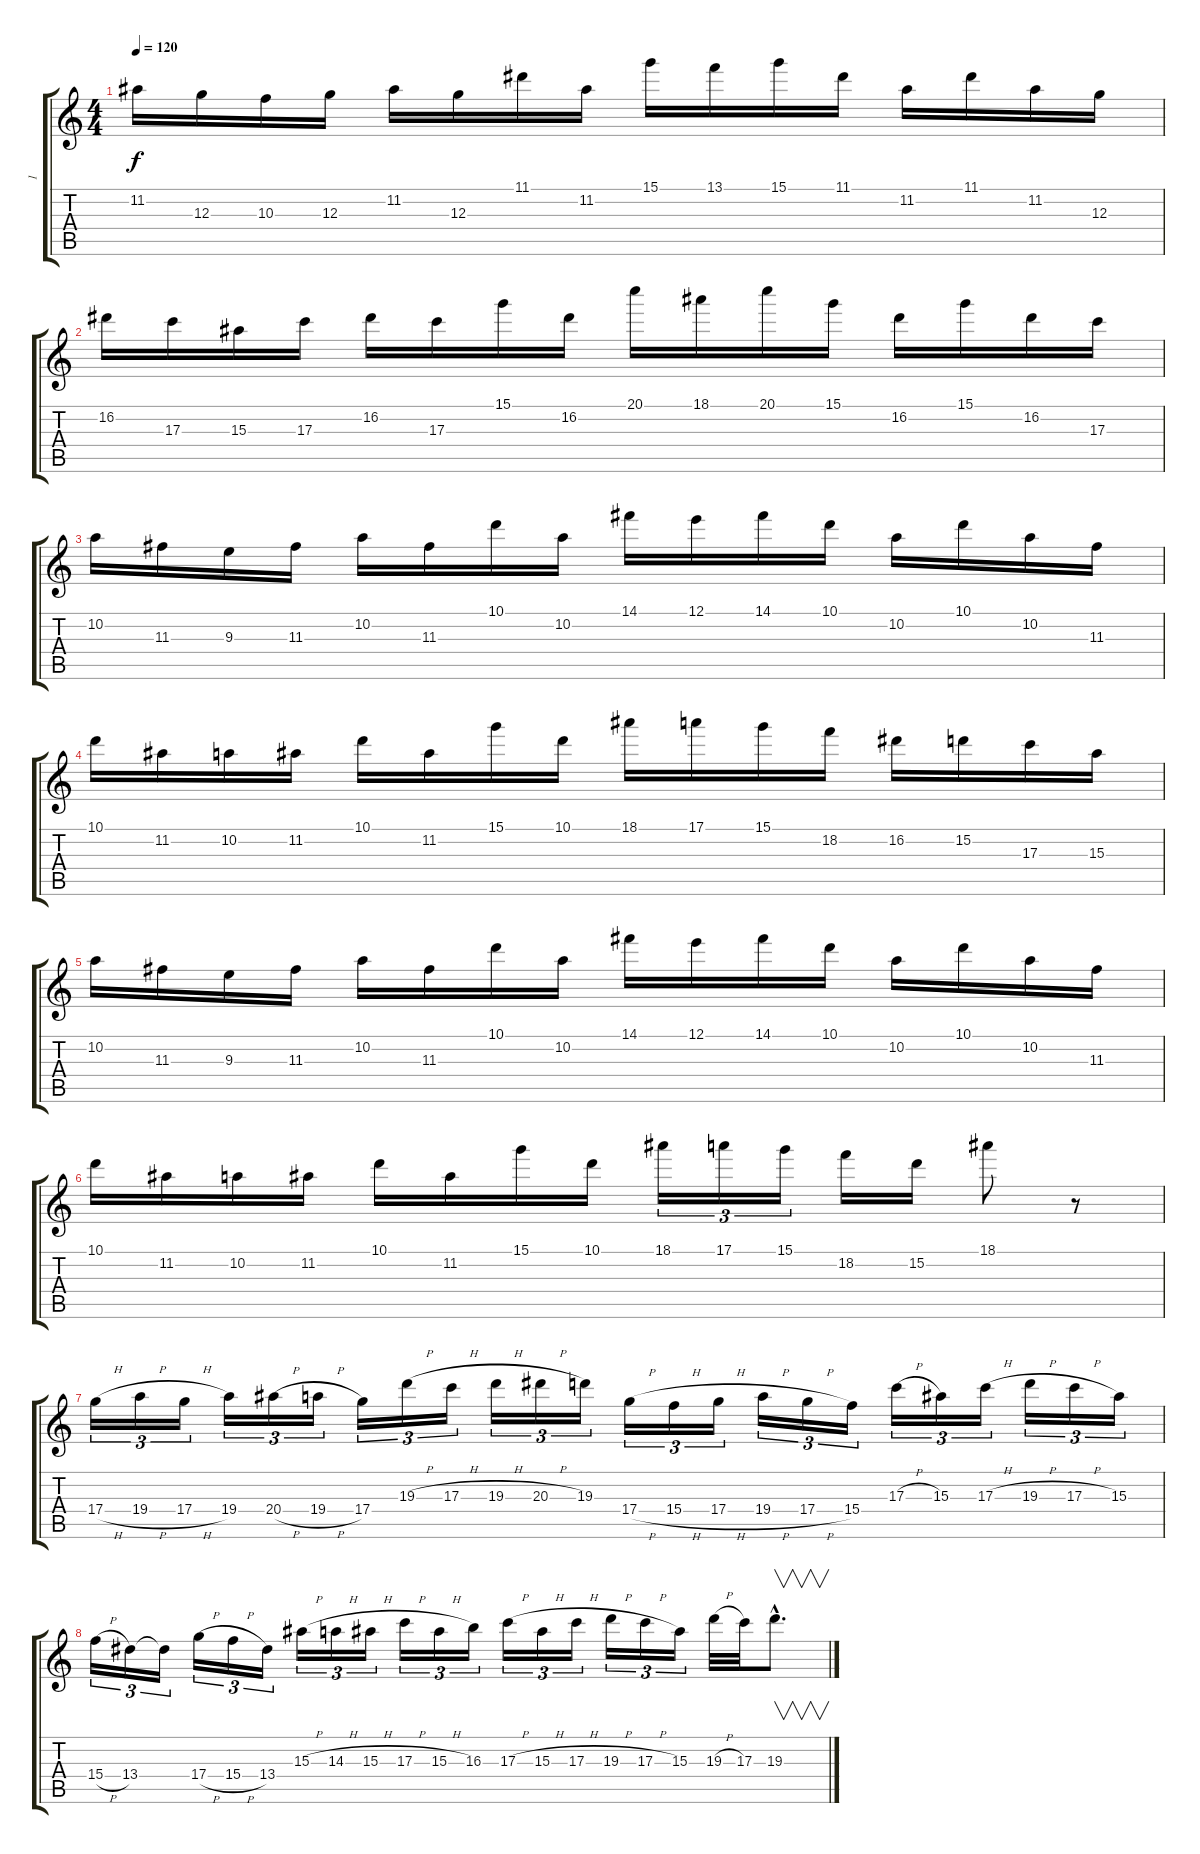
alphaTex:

\track ("1" "1") {instrument distortionguitar}
\staff {score tabs}
\tuning (E4 B3 G3 D3 A2 E2) {hide}
\ts (4 4)
\tempo 120
\clef g2
\ks c
11.2.16{dy f} 12.3.16 10.3.16 12.3.16 11.2.16 12.3.16 11.1.16 11.2.16 15.1.16 13.1.16 15.1.16 11.1.16 11.2.16 11.1.16 11.2.16 12.3.16 |
16.2.16 17.3.16 15.3.16 17.3.16 16.2.16 17.3.16 15.1.16 16.2.16 20.1.16 18.1.16 20.1.16 15.1.16 16.2.16 15.1.16 16.2.16 17.3.16 |
10.2.16 11.3.16 9.3.16 11.3.16 10.2.16 11.3.16 10.1.16 10.2.16 14.1.16 12.1.16 14.1.16 10.1.16 10.2.16 10.1.16 10.2.16 11.3.16 |
10.1.16 11.2.16 10.2.16 11.2.16 10.1.16 11.2.16 15.1.16 10.1.16 18.1.16 17.1.16 15.1.16 18.2.16 16.2.16 15.2.16 17.3.16 15.3.16 |
10.2.16 11.3.16 9.3.16 11.3.16 10.2.16 11.3.16 10.1.16 10.2.16 14.1.16 12.1.16 14.1.16 10.1.16 10.2.16 10.1.16 10.2.16 11.3.16 |
10.1.16 11.2.16 10.2.16 11.2.16 10.1.16 11.2.16 15.1.16 10.1.16 18.1.16{tu (3 2)} 17.1.16{tu (3 2)} 15.1.16{tu (3 2)} 18.2.16 15.2.16 18.1.8 r.8 |
17.4{h}.16{tu (3 2)} 19.4{h}.16{tu (3 2)} 17.4{h}.16{tu (3 2)} 19.4.16{tu (3 2)} 20.4{h}.16{tu (3 2)} 19.4{h}.16{tu (3 2)} 17.4.16{tu (3 2)} 19.3{h}.16{tu (3 2)} 17.3{h}.16{tu (3 2)} 19.3{h}.16{tu (3 2)} 20.3{h}.16{tu (3 2)} 19.3.16{tu (3 2)} 17.4{h}.16{tu (3 2)} 15.4{h}.16{tu (3 2)} 17.4{h}.16{tu (3 2)} 19.4{h}.16{tu (3 2)} 17.4{h}.16{tu (3 2)} 15.4.16{tu (3 2)} 17.3{h}.16{tu (3 2)} 15.3.16{tu (3 2)} 17.3{h}.16{tu (3 2)} 19.3{h}.16{tu (3 2)} 17.3{h}.16{tu (3 2)} 15.3.16{tu (3 2)} |
15.4{h}.16{tu (3 2)} 13.4.16{tu (3 2)} 13.4{t}.16{tu (3 2)} 17.4{h}.16{tu (3 2)} 15.4{h}.16{tu (3 2)} 13.4.16{tu (3 2)} 15.3{h}.16{tu (3 2)} 14.3{h}.16{tu (3 2)} 15.3{h}.16{tu (3 2)} 17.3{h}.16{tu (3 2)} 15.3{h}.16{tu (3 2)} 16.3.16{tu (3 2)} 17.3{h}.16{tu (3 2)} 15.3{h}.16{tu (3 2)} 17.3{h}.16{tu (3 2)} 19.3{h}.16{tu (3 2)} 17.3{h}.16{tu (3 2)} 15.3.16{tu (3 2)} 19.3{h}.32 17.3.32 19.3{hac}.8{v d}
